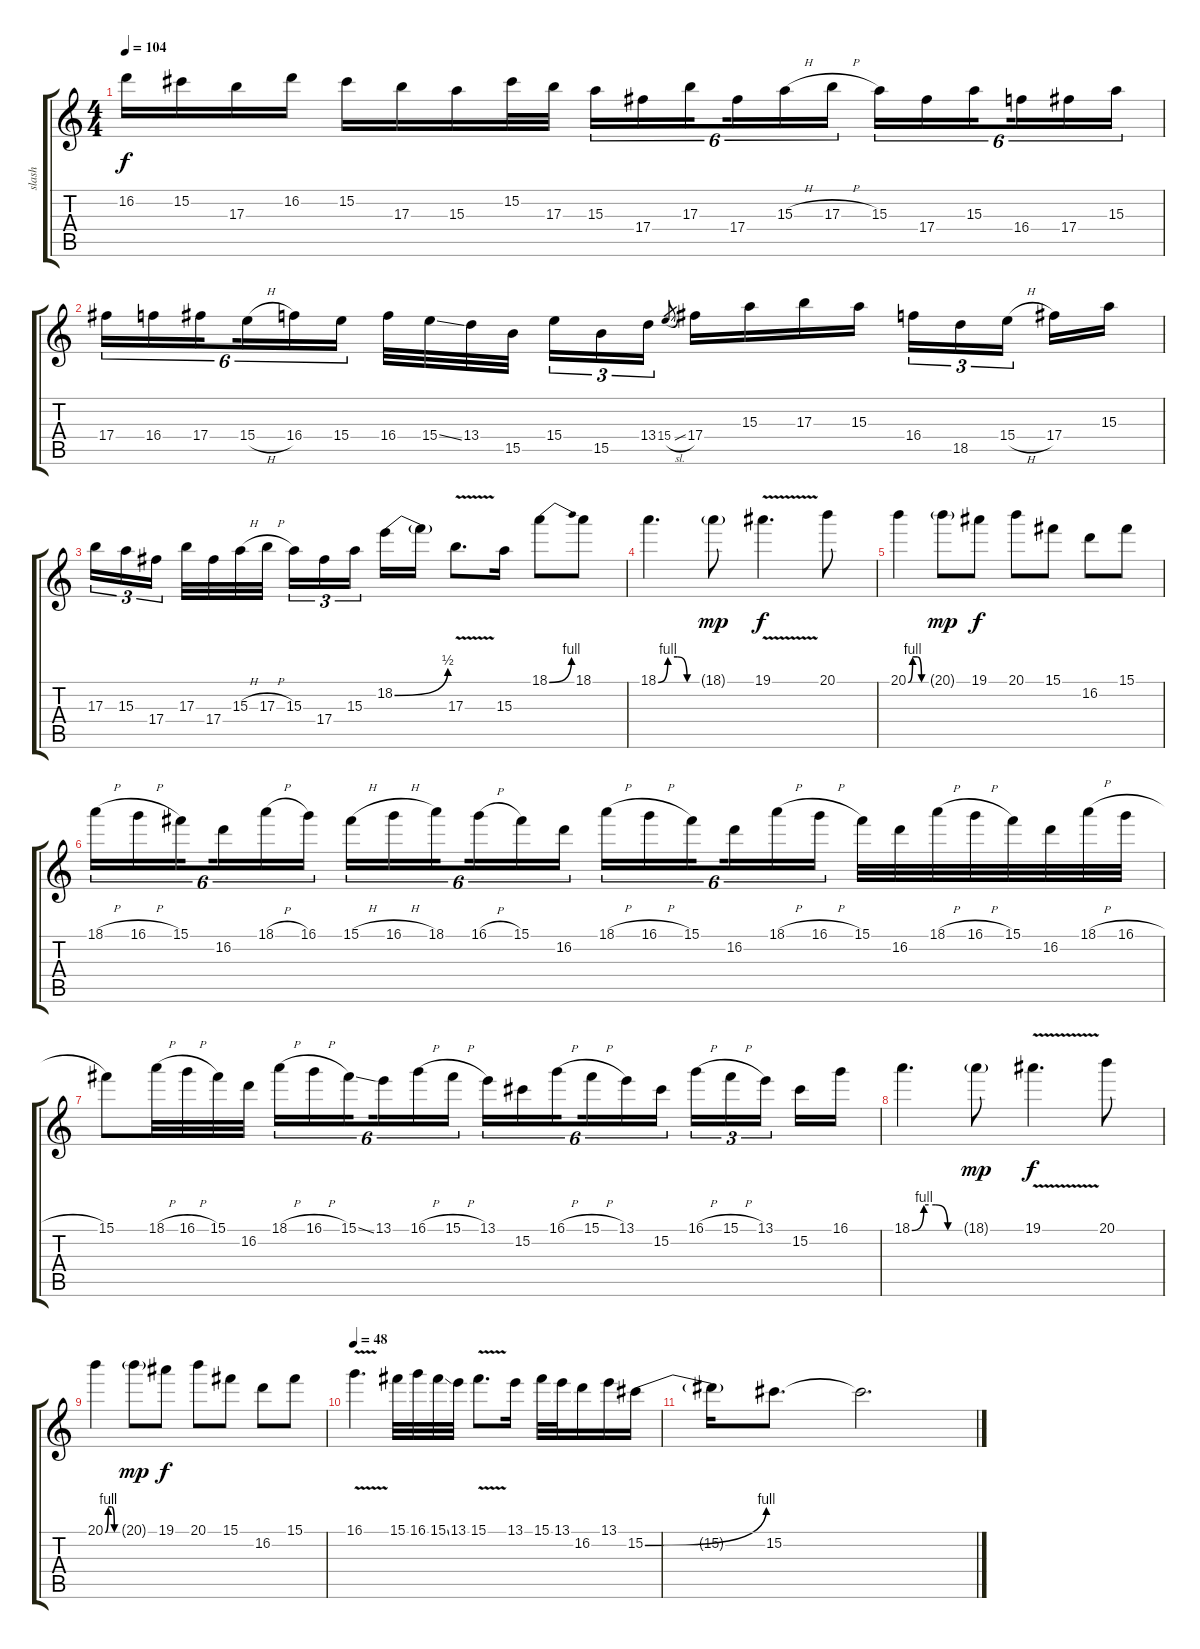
\track ("slash" "slash") {instrument distortionguitar}
\staff {score tabs}
\tuning (Eb4 Bb3 Gb3 Db3 Ab2 Eb2) {hide}
\ts (4 4)
\tempo 104
\clef g2
\ks c
16.2.16{dy f} 15.2.16 17.3.16 16.2.16 15.2.16 17.3.16 15.3.16 15.2.32 17.3.32 15.3.16{tu (6 4)} 17.4.16{tu (6 4)} 17.3.16{tu (6 4) beam splitsecondary} 17.4.16{tu (6 4)} 15.3{h}.16{tu (6 4)} 17.3{h}.16{tu (6 4)} 15.3.16{tu (6 4)} 17.4.16{tu (6 4)} 15.3.16{tu (6 4) beam splitsecondary} 16.4.16{tu (6 4)} 17.4.16{tu (6 4)} 15.3.16{tu (6 4)} |
17.4.16{tu (6 4)} 16.4.16{tu (6 4)} 17.4.16{tu (6 4) beam splitsecondary} 15.4{h}.16{tu (6 4)} 16.4.16{tu (6 4)} 15.4.16{tu (6 4)} 16.4.32 15.4{ss}.32 13.4.32 15.5.32{beam splitsecondary} 15.4.16{tu (3 2)} 15.5.16{tu (3 2)} 13.4.16{tu (3 2)} 15.4{sl}.8{gr} 17.4.16 15.3.16 17.3.16 15.3.16 16.4.16{tu (3 2)} 18.5.16{tu (3 2)} 15.4{h}.16{tu (3 2) beam splitsecondary} 17.4.16 15.3.16 |
17.3.16{tu (3 2)} 15.3.16{tu (3 2)} 17.4.16{tu (3 2) beam splitsecondary} 17.3.32 17.4.32 15.3{h}.32 17.3{h}.32 15.3.16{tu (3 2)} 17.4.16{tu (3 2)} 15.3.16{tu (3 2) beam splitsecondary} 18.2{be (bend 0 0 60 2)}.16 18.2{t}.16 17.3{v}.8{d} 15.3.16 18.1{be (bend 0 0 60 4)}.8 18.1.8 |
18.1{be (custom 0 0 15 4 30 4 45 0 60 0)}.4{d} 18.1{g}.8{dy mp} 19.1{v}.4{d dy f} 20.1.8 |
20.1{be (custom 0 0 15 4 30 4 45 0 60 0)}.4 20.1{g}.8{dy mp} 19.1.8{dy f} 20.1.8 15.1.8 16.2.8 15.1.8 |
18.1{h}.16{tu (6 4)} 16.1{h}.16{tu (6 4)} 15.1.16{tu (6 4) beam splitsecondary} 16.2.16{tu (6 4)} 18.1{h}.16{tu (6 4)} 16.1.16{tu (6 4)} 15.1{h}.16{tu (6 4)} 16.1{h}.16{tu (6 4)} 18.1.16{tu (6 4) beam splitsecondary} 16.1{h}.16{tu (6 4)} 15.1.16{tu (6 4)} 16.2.16{tu (6 4)} 18.1{h}.16{tu (6 4)} 16.1{h}.16{tu (6 4)} 15.1.16{tu (6 4) beam splitsecondary} 16.2.16{tu (6 4)} 18.1{h}.16{tu (6 4)} 16.1{h}.16{tu (6 4)} 15.1.32 16.2.32 18.1{h}.32 16.1{h}.32 15.1.32 16.2.32 18.1{h}.32 16.1{h}.32 |
15.1.8 18.1{h}.32 16.1{h}.32 15.1.32 16.2.32 18.1{h}.16{tu (6 4)} 16.1{h}.16{tu (6 4)} 15.1{ss}.16{tu (6 4) beam splitsecondary} 13.1.16{tu (6 4)} 16.1{h}.16{tu (6 4)} 15.1{h}.16{tu (6 4)} 13.1.16{tu (6 4)} 15.2.16{tu (6 4)} 16.1{h}.16{tu (6 4) beam splitsecondary} 15.1{h}.16{tu (6 4)} 13.1.16{tu (6 4)} 15.2.16{tu (6 4)} 16.1{h}.16{tu (3 2)} 15.1{h}.16{tu (3 2)} 13.1.16{tu (3 2) beam splitsecondary} 15.2.16 16.1.16 |
18.1{be (custom 0 0 15 4 30 4 45 0 60 0)}.4{d} 18.1{g}.8{dy mp} 19.1{v}.4{d dy f} 20.1.8 |
20.1{be (custom 0 0 15 4 30 4 45 0 60 0)}.4 20.1{g}.8{dy mp} 19.1.8{dy f} 20.1.8 15.1.8 16.2.8 15.1.8 |
\tempo 48
16.1{v}.4{d} 15.1.32 16.1.32 15.1{ss}.32 13.1.32 15.1{v}.8{d} 13.1.16 15.1.32 13.1.32 16.2.16 13.1.16 15.2{be (bend 0 0 60 4)}.16 |
15.2{t}.16 15.2.8{d} 15.2{t}.2{d}
